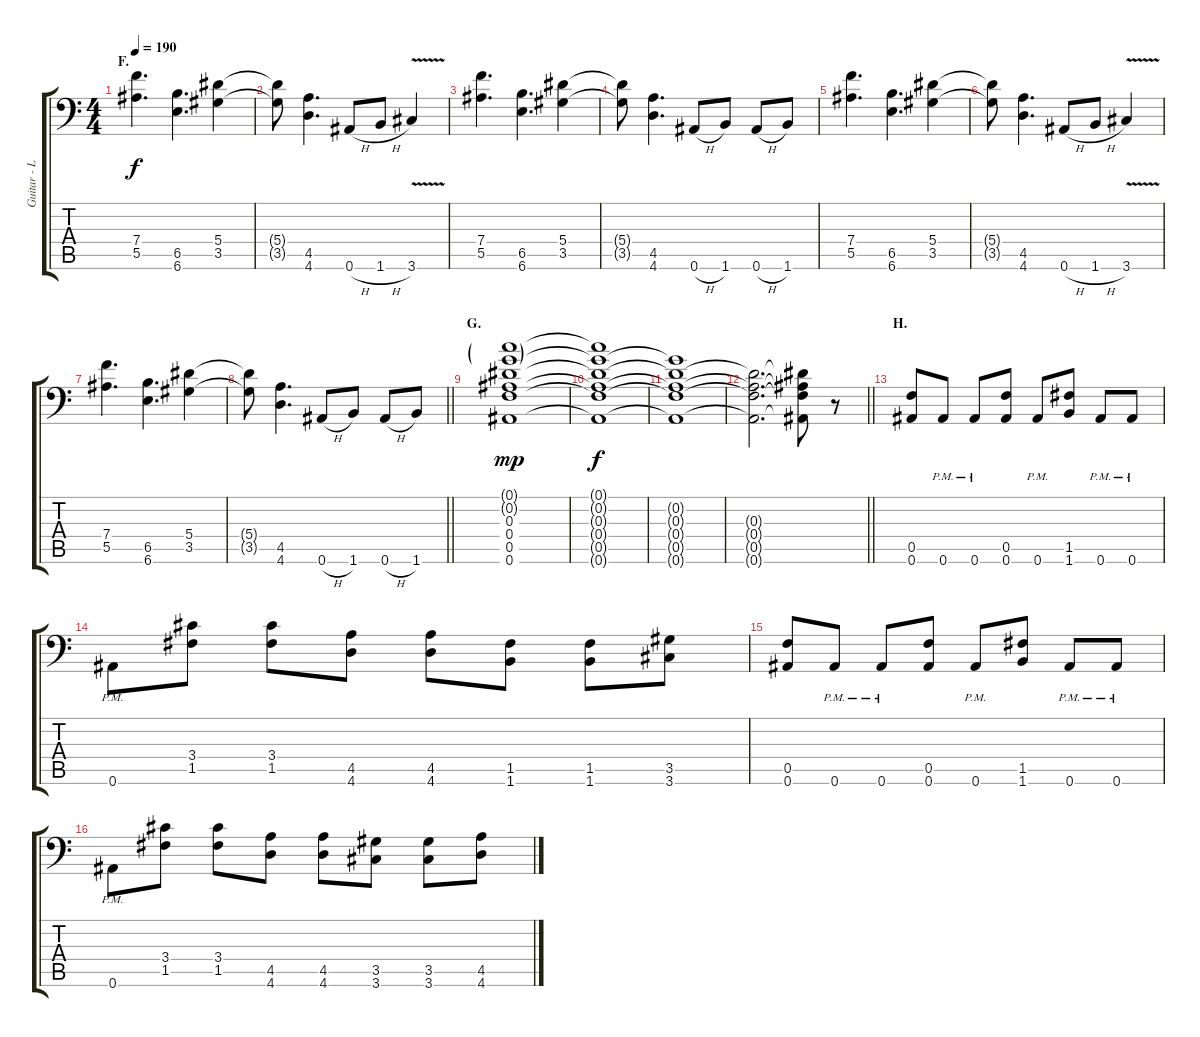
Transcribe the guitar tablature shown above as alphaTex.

\track ("Guitar - Left" "Guitar - L") {instrument distortionguitar}
\staff {score tabs}
\tuning (C4 G3 Eb3 Bb2 F2 Bb1) {hide}
\ts (4 4)
\section ("" "F.")
\tempo 190
\clef f4
\ks c
(7.4 5.5).4{d dy f} (6.5 6.6).4{d} (5.4 3.5).4 |
(5.4{t} 3.5{t}).8 (4.5 4.6).4{d} 0.6{h}.8 1.6{h}.8 3.6{v}.4 |
(7.4 5.5).4{d} (6.5 6.6).4{d} (5.4 3.5).4 |
(5.4{t} 3.5{t}).8 (4.5 4.6).4{d} 0.6{h}.8 1.6.8 0.6{h}.8 1.6.8 |
(7.4 5.5).4{d} (6.5 6.6).4{d} (5.4 3.5).4 |
(5.4{t} 3.5{t}).8 (4.5 4.6).4{d} 0.6{h}.8 1.6{h}.8 3.6{v}.4 |
(7.4 5.5).4{d} (6.5 6.6).4{d} (5.4 3.5).4 |
\barLineRight lightlight
(5.4{t} 3.5{t}).8 (4.5 4.6).4{d} 0.6{h}.8 1.6.8 0.6{h}.8 1.6.8 |
\section ("" "G.")
(0.1{g} 0.2{g} 0.3 0.4 0.5 0.6).1{dy mp} |
(0.1{t} 0.2{t} 0.3{t} 0.4{t} 0.5{t} 0.6{t}).1{dy f} |
(0.2{t} 0.3{t} 0.4{t} 0.5{t} 0.6{t}).1 |
\barLineRight lightlight
(0.3{t} 0.4{t} 0.5{t} 0.6{t}).2{d} (0.3{t} 0.4{t} 0.5{t} 0.6{t}).8 r.8 |
\section ("" "H.")
(0.5 0.6).8 0.6{pm}.8 0.6{pm}.8 (0.5 0.6).8 0.6{pm}.8 (1.5 1.6).8 0.6{pm}.8 0.6{pm}.8 |
0.6{pm}.8 (3.4 1.5).8 (3.4 1.5).8 (4.5 4.6).8 (4.5 4.6).8 (1.5 1.6).8 (1.5 1.6).8 (3.5 3.6).8 |
(0.5 0.6).8 0.6{pm}.8 0.6{pm}.8 (0.5 0.6).8 0.6{pm}.8 (1.5 1.6).8 0.6{pm}.8 0.6{pm}.8 |
0.6{pm}.8 (3.4 1.5).8 (3.4 1.5).8 (4.5 4.6).8 (4.5 4.6).8 (3.5 3.6).8 (3.5 3.6).8 (4.5 4.6).8
